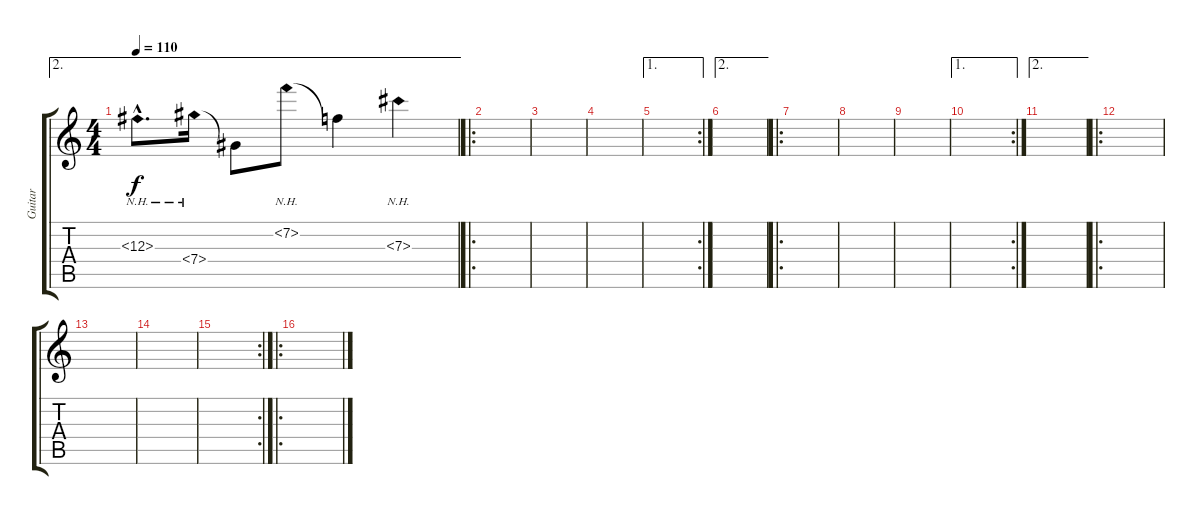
\track ("Guitar " "Guitar ") {instrument electricguitarclean}
\staff {score tabs}
\tuning (Eb4 Bb3 Gb3 Db3 Ab2 Db2) {hide}
\ae 2
\ts (4 4)
\tempo 110
\clef g2
\ks c
12.3{nh hac}.8{d dy f} 7.4{nh}.16 7.4{t}.8 7.2{nh}.8 7.2{t}.4 7.3{nh}.4 |
\ro
|
|
|
\ae 1
\rc 2
|
\ae 2
|
\ro
|
|
|
\ae 1
\rc 2
|
\ae 2
|
\ro
|
|
|
\rc 2
|
\ro
